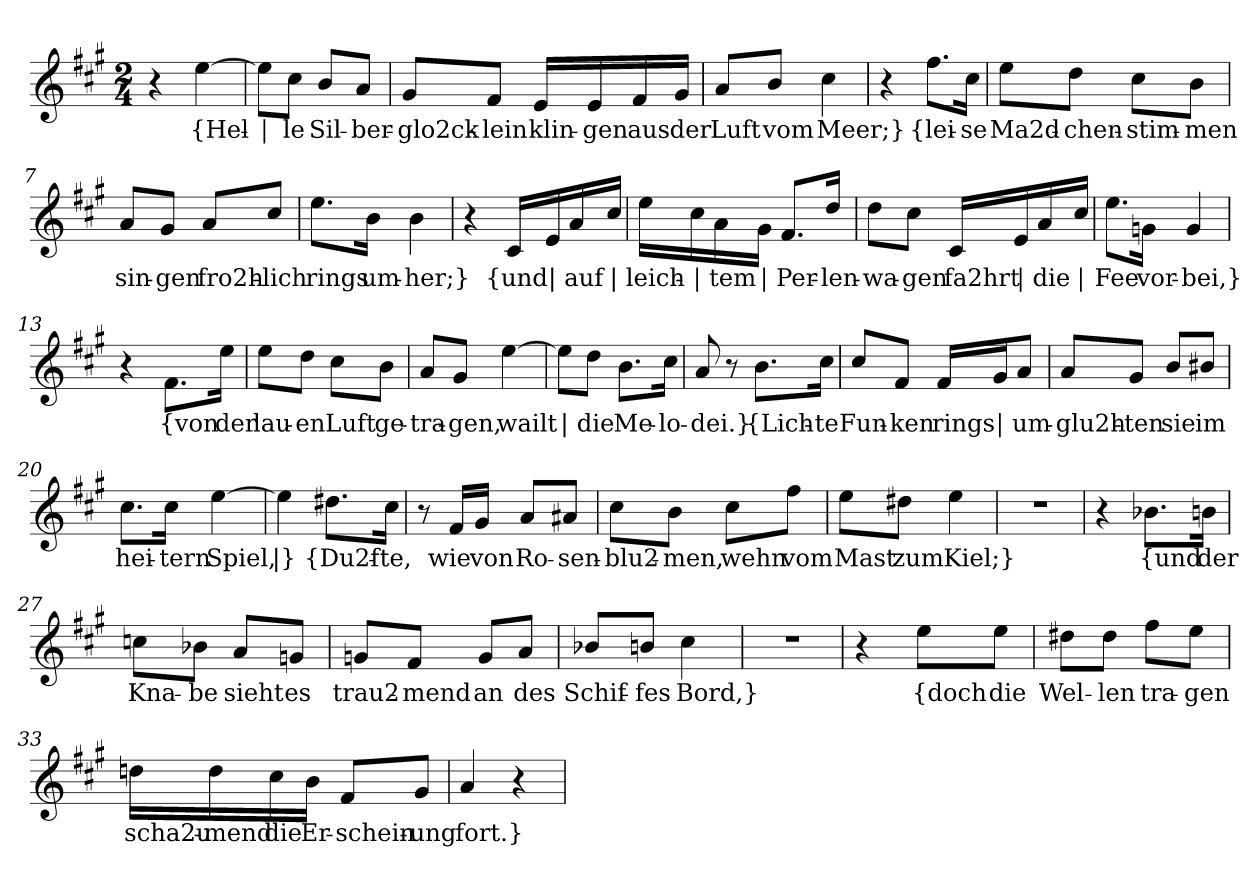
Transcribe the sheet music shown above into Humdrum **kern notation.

**kern	**text
*part1	*part1
*staff1	*staff1
*clefG2	*
*k[f#c#g#]	*
*M2/4	*
=1	=1
4r	.
!	!LO:LY:b
[4ee\	{Hel-
=2	=2
!	!LO:LY:b
8ee\L]	|
!	!LO:LY:b
8cc#\J	-le
!	!LO:LY:b
8b/L	Sil-
!	!LO:LY:b
8a/J	-ber-
=3	=3
!	!LO:LY:b
8g#/L	-glo2ck-
!	!LO:LY:b
8f#/J	-lein
!	!LO:LY:b
16e/LL	klin-
!	!LO:LY:b
16e/	-gen
!	!LO:LY:b
16f#/	aus
!	!LO:LY:b
16g#/JJ	der
=4	=4
!	!LO:LY:b
8a/L	Luft
!	!LO:LY:b
8b/J	vom
!	!LO:LY:b
4cc#\	Meer;}
=5	=5
4r	.
!	!LO:LY:b
8.ff#\L	{lei-
!	!LO:LY:b
16cc#\Jk	-se
!!LO:LB:g=z
=6	=6
!	!LO:LY:b
8ee\L	Ma2d-
!	!LO:LY:b
8dd\J	-chen-
!	!LO:LY:b
8cc#\L	-stim-
!	!LO:LY:b
8b\J	-men
=7	=7
!	!LO:LY:b
8a/L	sin-
!	!LO:LY:b
8g#/J	-gen
!	!LO:LY:b
8a/L	fro2h-
!	!LO:LY:b
8cc#/J	-lich
=8	=8
!	!LO:LY:b
8.ee\L	rings
!	!LO:LY:b
16b\Jk	um-
!	!LO:LY:b
4b\	-her;}
=9	=9
4r	.
!	!LO:LY:b
16c#/LL	{und
!	!LO:LY:b
16e/	|
!	!LO:LY:b
16a/	auf
!	!LO:LY:b
16cc#/JJ	|
=10	=10
!	!LO:LY:b
16ee\LL	leich-
!	!LO:LY:b
16cc#\	|
!	!LO:LY:b
16a\	-tem
!	!LO:LY:b
16g#\JJ	|
!	!LO:LY:b
8.f#/L	Per-
!	!LO:LY:b
16dd/Jk	-len-
!!LO:LB:g=z
=11	=11
!	!LO:LY:b
8dd\L	-wa-
!	!LO:LY:b
8cc#\J	-gen
!	!LO:LY:b
16c#/LL	fa2hrt
!	!LO:LY:b
16e/	|
!	!LO:LY:b
16a/	die
!	!LO:LY:b
16cc#/JJ	|
=12	=12
!	!LO:LY:b
8.ee\L	Fee
!	!LO:LY:b
16gn\Jk	vor-
!	!LO:LY:b
4g/	-bei,}
=13	=13
4r	.
!	!LO:LY:b
8.f#\L	{von
!	!LO:LY:b
16ee\Jk	der
=14	=14
!	!LO:LY:b
8ee\L	lau-
!	!LO:LY:b
8dd\J	-en
!	!LO:LY:b
8cc#\L	Luft
!	!LO:LY:b
8b\J	ge-
=15	=15
!	!LO:LY:b
8a/L	-tra-
!	!LO:LY:b
8g#/J	-gen,
!	!LO:LY:b
[4ee\	wailt
=16	=16
!	!LO:LY:b
8ee\L]	|
!	!LO:LY:b
8dd\J	die
!	!LO:LY:b
8.b\L	Me-
!	!LO:LY:b
16cc#\Jk	-lo-
!!LO:LB:g=z
=17	=17
!	!LO:LY:b
8a/	-dei.}
8r	.
!	!LO:LY:b
8.b\L	{Lich-
!	!LO:LY:b
16cc#\Jk	-te
=18	=18
!	!LO:LY:b
8cc#/L	Fun-
!	!LO:LY:b
8f#/J	-ken
!	!LO:LY:b
16f#/LL	rings
!	!LO:LY:b
16g#/J	|
!	!LO:LY:b
8a/J	um-
=19	=19
!	!LO:LY:b
8a/L	-glu2h-
!	!LO:LY:b
8g#/J	-ten
!	!LO:LY:b
8b/L	sie
!	!LO:LY:b
8b#X/J	im
=20	=20
!	!LO:LY:b
8.cc#\L	hei-
!	!LO:LY:b
16cc#\Jk	-tern
!	!LO:LY:b
[4ee\	Spiel,
=21	=21
!	!LO:LY:b
4ee\]	|}
!	!LO:LY:b
8.dd#X\L	{Du2f-
!	!LO:LY:b
16cc#\Jk	-te,
!!LO:LB:g=z
=22	=22
8r	.
!	!LO:LY:b
16f#/LL	wie
!	!LO:LY:b
16g#/JJ	von
!	!LO:LY:b
8a/L	Ro-
!	!LO:LY:b
8a#X/J	-sen-
=23	=23
!	!LO:LY:b
8cc#\L	-blu2-
!	!LO:LY:b
8b\J	-men,
!	!LO:LY:b
8cc#\L	wehn
!	!LO:LY:b
8ff#\J	vom
=24	=24
!	!LO:LY:b
8ee\L	Mast
!	!LO:LY:b
8dd#X\J	zum
!	!LO:LY:b
4ee\	Kiel;}
=25	=25
2r	.
=26	=26
4r	.
!	!LO:LY:b
8.b-X\L	{und
!	!LO:LY:b
16bn\Jk	der
=27	=27
!	!LO:LY:b
8ccn\L	Kna-
!	!LO:LY:b
8b-X\J	-be
!	!LO:LY:b
8a/L	sieht
!	!LO:LY:b
8gn/J	es
!!LO:LB:g=z
=28	=28
!	!LO:LY:b
8gn/L	trau2-
!	!LO:LY:b
8f#/J	-mend
!	!LO:LY:b
8g/L	an
!	!LO:LY:b
8a/J	des
=29	=29
!	!LO:LY:b
8b-X/L	Schif-
!	!LO:LY:b
8bn/J	-fes
!	!LO:LY:b
4cc#\	Bord,}
=30	=30
2r	.
=31	=31
4r	.
!	!LO:LY:b
8ee\L	{doch
!	!LO:LY:b
8ee\J	die
=32	=32
!	!LO:LY:b
8dd#X\L	Wel-
!	!LO:LY:b
8dd#\J	-len
!	!LO:LY:b
8ff#\L	tra-
!	!LO:LY:b
8ee\J	-gen
!!LO:LB:g=z
=33	=33
!	!LO:LY:b
16ddn\LL	scha2u-
!	!LO:LY:b
16dd\	-mend
!	!LO:LY:b
16cc#\	die
!	!LO:LY:b
16b\JJ	Er-
!	!LO:LY:b
8f#/L	-schein-
!	!LO:LY:b
8g#/J	-ung
=34	=34
!	!LO:LY:b
4a/	fort.}
4r	.
=	=
*-	*-
